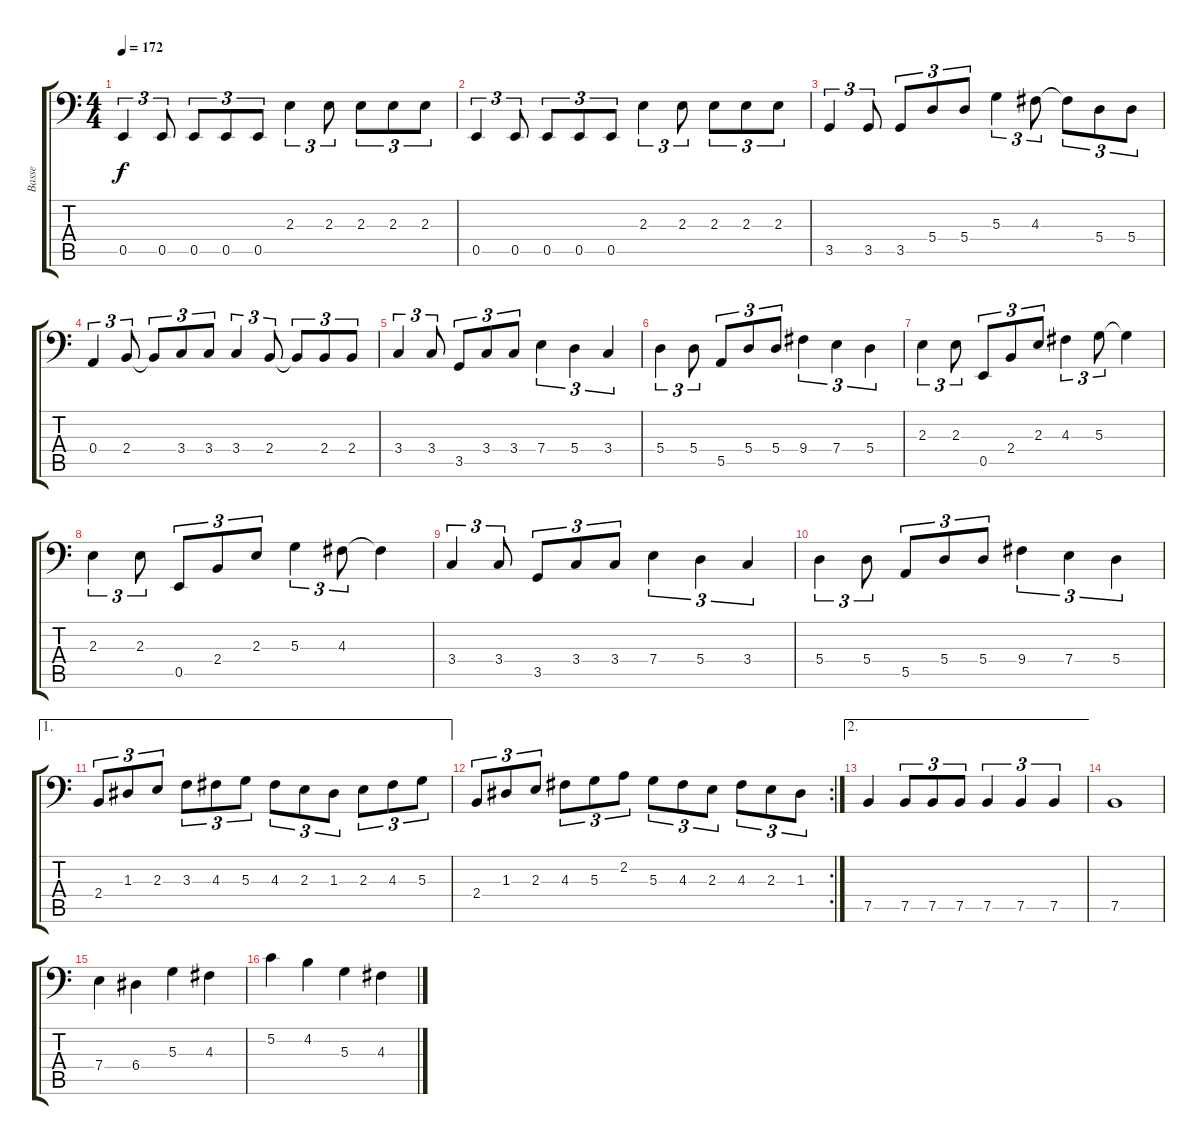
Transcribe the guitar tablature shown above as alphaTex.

\track ("Basse" "Basse") {instrument electricbassfinger}
\staff {score tabs}
\tuning (C3 G2 D2 A1 E1 B0) {hide}
\ts (4 4)
\tempo 172
\clef f4
\ks c
0.5.4{tu (3 2) dy f} 0.5.8{tu (3 2)} 0.5.8{tu (3 2)} 0.5.8{tu (3 2)} 0.5.8{tu (3 2)} 2.3.4{tu (3 2)} 2.3.8{tu (3 2)} 2.3.8{tu (3 2)} 2.3.8{tu (3 2)} 2.3.8{tu (3 2)} |
0.5.4{tu (3 2)} 0.5.8{tu (3 2)} 0.5.8{tu (3 2)} 0.5.8{tu (3 2)} 0.5.8{tu (3 2)} 2.3.4{tu (3 2)} 2.3.8{tu (3 2)} 2.3.8{tu (3 2)} 2.3.8{tu (3 2)} 2.3.8{tu (3 2)} |
3.5.4{tu (3 2)} 3.5.8{tu (3 2)} 3.5.8{tu (3 2)} 5.4.8{tu (3 2)} 5.4.8{tu (3 2)} 5.3.4{tu (3 2)} 4.3.8{tu (3 2)} 4.3{t}.8{tu (3 2)} 5.4.8{tu (3 2)} 5.4.8{tu (3 2)} |
0.4.4{tu (3 2)} 2.4.8{tu (3 2)} 2.4{t}.8{tu (3 2)} 3.4.8{tu (3 2)} 3.4.8{tu (3 2)} 3.4.4{tu (3 2)} 2.4.8{tu (3 2)} 2.4{t}.8{tu (3 2)} 2.4.8{tu (3 2)} 2.4.8{tu (3 2)} |
3.4.4{tu (3 2)} 3.4.8{tu (3 2)} 3.5.8{tu (3 2)} 3.4.8{tu (3 2)} 3.4.8{tu (3 2)} 7.4.4{tu (3 2)} 5.4.4{tu (3 2)} 3.4.4{tu (3 2)} |
5.4.4{tu (3 2)} 5.4.8{tu (3 2)} 5.5.8{tu (3 2)} 5.4.8{tu (3 2)} 5.4.8{tu (3 2)} 9.4.4{tu (3 2)} 7.4.4{tu (3 2)} 5.4.4{tu (3 2)} |
2.3.4{tu (3 2)} 2.3.8{tu (3 2)} 0.5.8{tu (3 2)} 2.4.8{tu (3 2)} 2.3.8{tu (3 2)} 4.3.4{tu (3 2)} 5.3.8{tu (3 2)} 5.3{t}.4 |
2.3.4{tu (3 2)} 2.3.8{tu (3 2)} 0.5.8{tu (3 2)} 2.4.8{tu (3 2)} 2.3.8{tu (3 2)} 5.3.4{tu (3 2)} 4.3.8{tu (3 2)} 4.3{t}.4 |
3.4.4{tu (3 2)} 3.4.8{tu (3 2)} 3.5.8{tu (3 2)} 3.4.8{tu (3 2)} 3.4.8{tu (3 2)} 7.4.4{tu (3 2)} 5.4.4{tu (3 2)} 3.4.4{tu (3 2)} |
5.4.4{tu (3 2)} 5.4.8{tu (3 2)} 5.5.8{tu (3 2)} 5.4.8{tu (3 2)} 5.4.8{tu (3 2)} 9.4.4{tu (3 2)} 7.4.4{tu (3 2)} 5.4.4{tu (3 2)} |
\ae 1
2.4.8{tu (3 2)} 1.3.8{tu (3 2)} 2.3.8{tu (3 2)} 3.3.8{tu (3 2)} 4.3.8{tu (3 2)} 5.3.8{tu (3 2)} 4.3.8{tu (3 2)} 2.3.8{tu (3 2)} 1.3.8{tu (3 2)} 2.3.8{tu (3 2)} 4.3.8{tu (3 2)} 5.3.8{tu (3 2)} |
\rc 2
2.4.8{tu (3 2)} 1.3.8{tu (3 2)} 2.3.8{tu (3 2)} 4.3.8{tu (3 2)} 5.3.8{tu (3 2)} 2.2.8{tu (3 2)} 5.3.8{tu (3 2)} 4.3.8{tu (3 2)} 2.3.8{tu (3 2)} 4.3.8{tu (3 2)} 2.3.8{tu (3 2)} 1.3.8{tu (3 2)} |
\ae 2
7.5.4 7.5.8{tu (3 2)} 7.5.8{tu (3 2)} 7.5.8{tu (3 2)} 7.5.4{tu (3 2)} 7.5.4{tu (3 2)} 7.5.4{tu (3 2)} |
7.5.1 |
7.4.4 6.4.4 5.3.4 4.3.4 |
5.2.4 4.2.4 5.3.4 4.3.4
